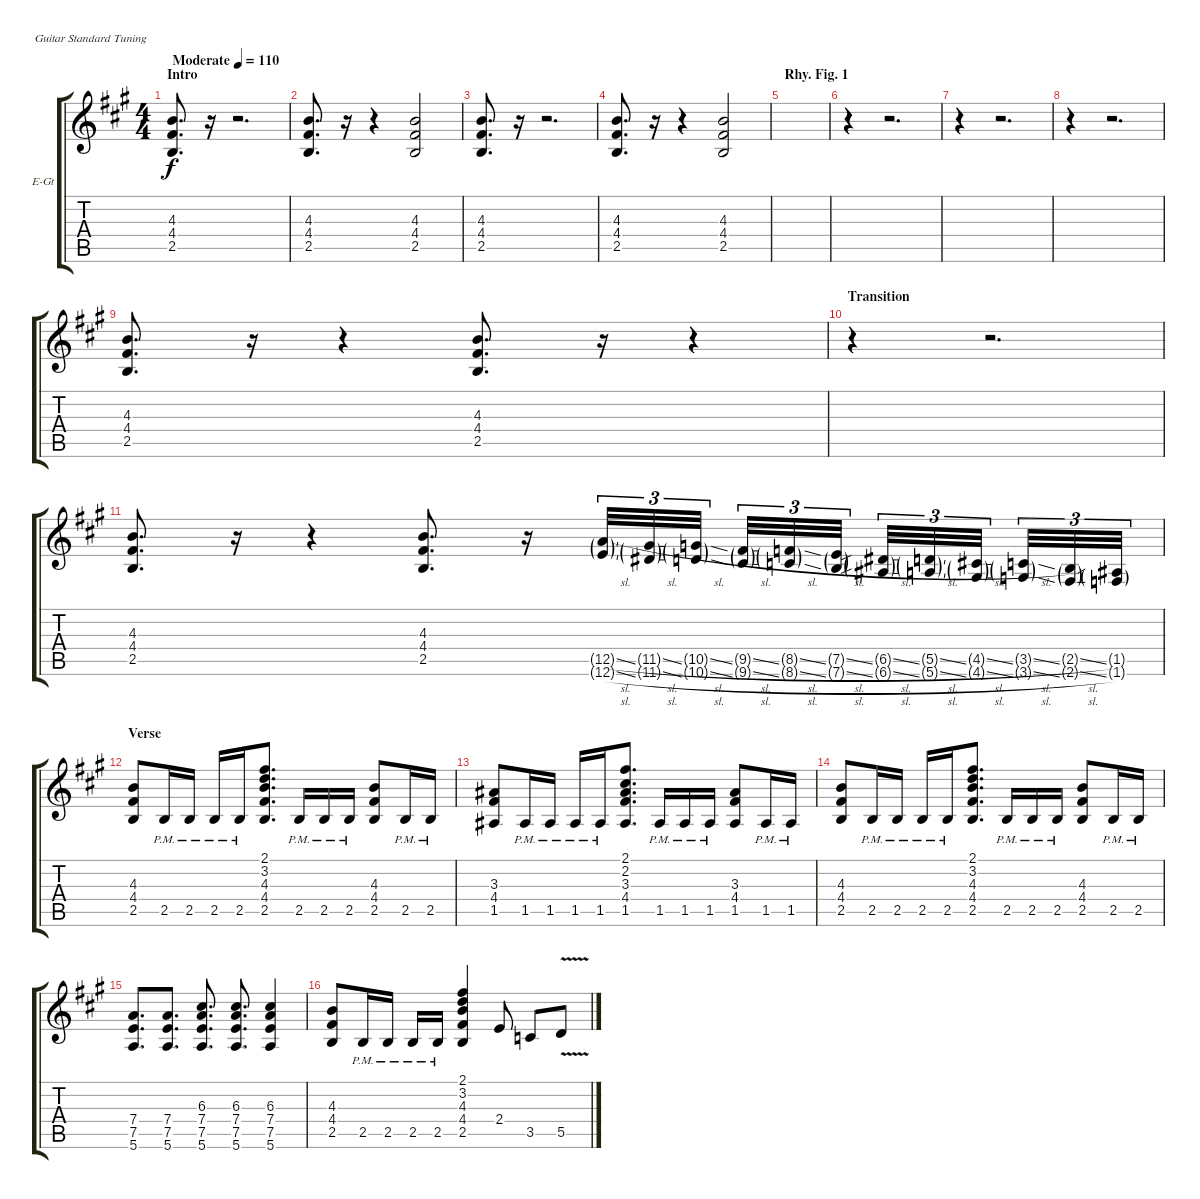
\bracketExtendMode groupsimilarinstruments
\firstSystemTrackNameOrientation horizontal
\otherSystemsTrackNameOrientation horizontal
\track ("Rythm Guitar 2" "E-Gt") {instrument distortionguitar}
\staff {score tabs}
\tuning (E4 B3 G3 D3 A2 E2)
\ts (4 4)
\beaming (8 2 2 2 2)
\section ("" "Intro")
\tempo (110 "Moderate")
\clef g2
\ks a
(4.3 4.4 2.5).8{d dy f instrument distortionguitar} r.16 r.2{d} |
(4.3 4.4 2.5).8{d} r.16 r.4 (4.3 4.4 2.5).2 |
(4.3 4.4 2.5).8{d} r.16 r.2{d} |
(4.3 4.4 2.5).8{d} r.16 r.4 (4.3 4.4 2.5).2 |
\section ("" "Rhy. Fig. 1")
|
r.4 r.2{d} |
r.4 r.2{d} |
r.4 r.2{d} |
(2.5 4.4 4.3).8{d} r.16 r.4 (2.5 4.4 4.3).8{d} r.16 r.4 |
\section ("" "Transition")
r.4 r.2{d} |
(2.5 4.4 4.3).8{d} r.16 r.4 (2.5 4.4 4.3).8{d} r.16 (12.6{sl g} 12.5{sl g}).32{tu (3 2)} (11.5{sl g} 11.6{sl g}).32{tu (3 2)} (10.5{sl g} 10.6{sl g}).32{tu (3 2)} (9.5{sl g} 9.6{sl g}).32{tu (3 2)} (8.5{sl g} 8.6{sl g}).32{tu (3 2)} (7.5{sl g} 7.6{sl g}).32{tu (3 2)} (6.5{sl g} 6.6{sl g}).32{tu (3 2)} (5.5{sl g} 5.6{sl g}).32{tu (3 2)} (4.5{sl g} 4.6{sl g}).32{tu (3 2)} (3.5{sl g} 3.6{sl g}).32{tu (3 2)} (2.5{sl g} 2.6{sl g}).32{tu (3 2)} (1.5{g} 1.6{g}).32{tu (3 2)} |
\section ("" "Verse")
(2.5 4.4 4.3).8 2.5{pm}.16 2.5{pm}.16 2.5{pm}.16 2.5{pm}.16 (2.5 4.4 4.3 3.2 2.1).8{d} 2.5{pm}.16 2.5{pm}.16 2.5{pm}.16 (2.5 4.4 4.3).8 2.5{pm}.16 2.5{pm}.16 |
(1.5 4.4 3.3).8 1.5{pm}.16 1.5{pm}.16 1.5{pm}.16 1.5{pm}.16 (1.5 4.4 3.3 2.2 2.1).8{d} 1.5{pm}.16 1.5{pm}.16 1.5{pm}.16 (1.5 4.4 3.3).8 1.5{pm}.16 1.5{pm}.16 |
(2.5 4.4 4.3).8 2.5{pm}.16 2.5{pm}.16 2.5{pm}.16 2.5{pm}.16 (2.5 4.4 4.3 3.2 2.1).8{d} 2.5{pm}.16 2.5{pm}.16 2.5{pm}.16 (2.5 4.4 4.3).8 2.5{pm}.16 2.5{pm}.16 |
(5.6 7.5 7.4).8{d} (5.6 7.5 7.4).8{d} (7.4 7.5 5.6 6.3).8{d} (5.6 7.5 7.4 6.3).8{d} (5.6 7.5 7.4 6.3).4 |
(2.5 4.4 4.3).8 2.5{pm}.16 2.5{pm}.16 2.5{pm}.16 2.5{pm}.16 (2.5 4.4 4.3 3.2 2.1).4 2.4.8 3.5.8 5.5{v}.8
